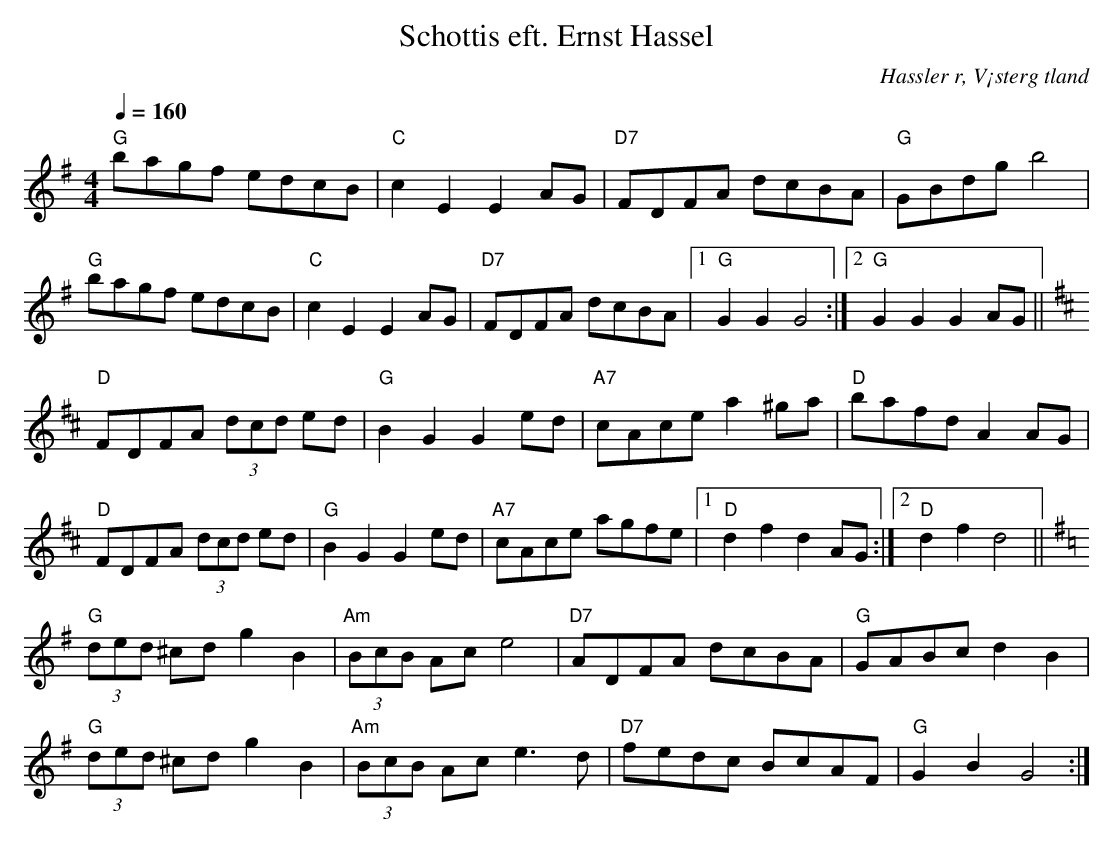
X:1
T:Schottis eft. Ernst Hassel
O:Hassler r, V¡sterg tland
M:4/4
L:1/8
Q:1/4=160
K:G
"G"bagf edcB | "C"c2E2E2AG | "D7"FDFA dcBA | "G"GBdg b4 |
"G"bagf edcB | "C"c2E2E2AG | "D7"FDFA dcBA |1 "G"G2G2G4 :|2 "G"G2G2G2AG||
[K:D] "D"FDFA (3dcd ed | "G"B2G2G2ed | "A7"cAce a2 ^ga | "D"bafdA2AG |
"D"FDFA (3dcd ed | "G"B2G2G2ed | "A7"cAce agfe |1 "D"d2f2d2AG :|2 "D"d2f2d4 ||
[K:G]"G"(3ded ^cd g2B2 | "Am"(3BcB Ace4 | "D7"ADFA dcBA | "G"GABc d2B2 |
"G"(3ded ^cd g2B2 | "Am"(3BcB Ace3d | "D7"fedc BcAF | "G"G2B2G4 :|
